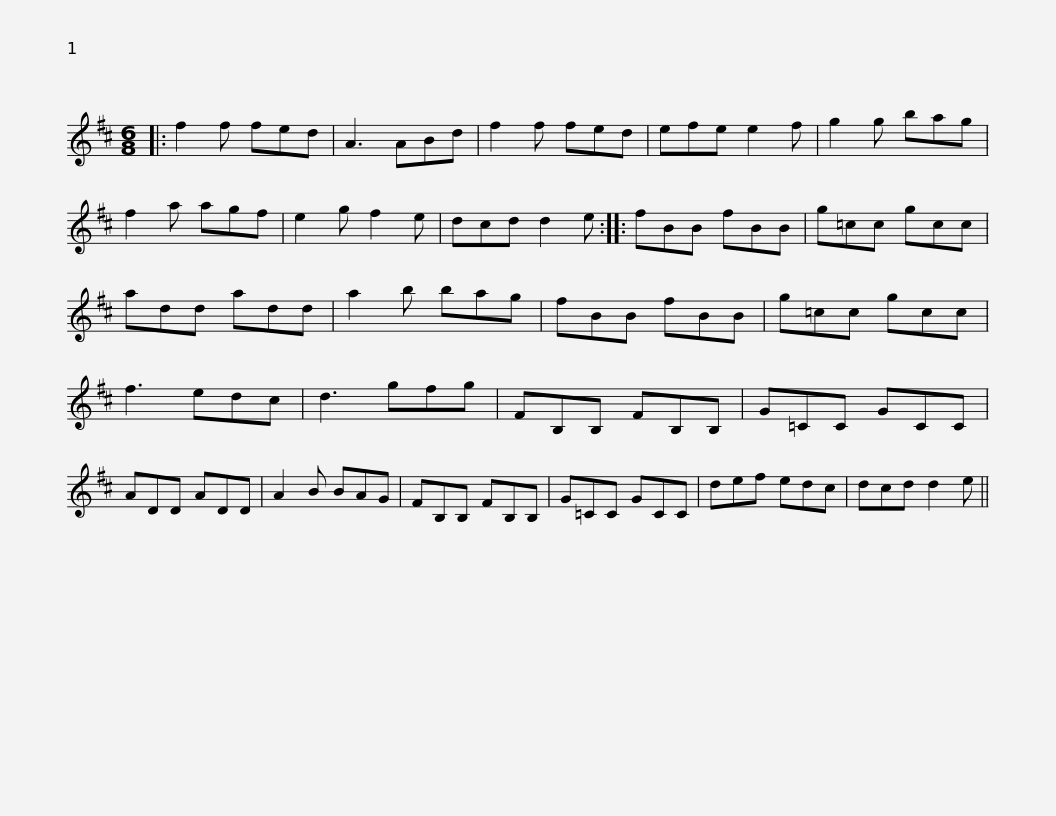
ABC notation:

X:1
L:1/8
M:6/8
I:linebreak $
K:D
V:1 treble
V:1
|: f2 f fed | A3 ABd | f2 f fed | efe e2 f | g2 g bag | %5
 f2 a agf | e2 g f2 e | dcd d2 e ::$ fBB fBB | g=cc gcc | %10
 add add | a2 b bag | fBB fBB | g=cc gcc | f3 edc |$ %15
 d3 gfg | FB,B, FB,B, | G=CC GCC | ADD ADD | A2 B BAG | %20
 FB,B, FB,B, | G=CC GCC |$ def edc | dcd d2 e || %24
